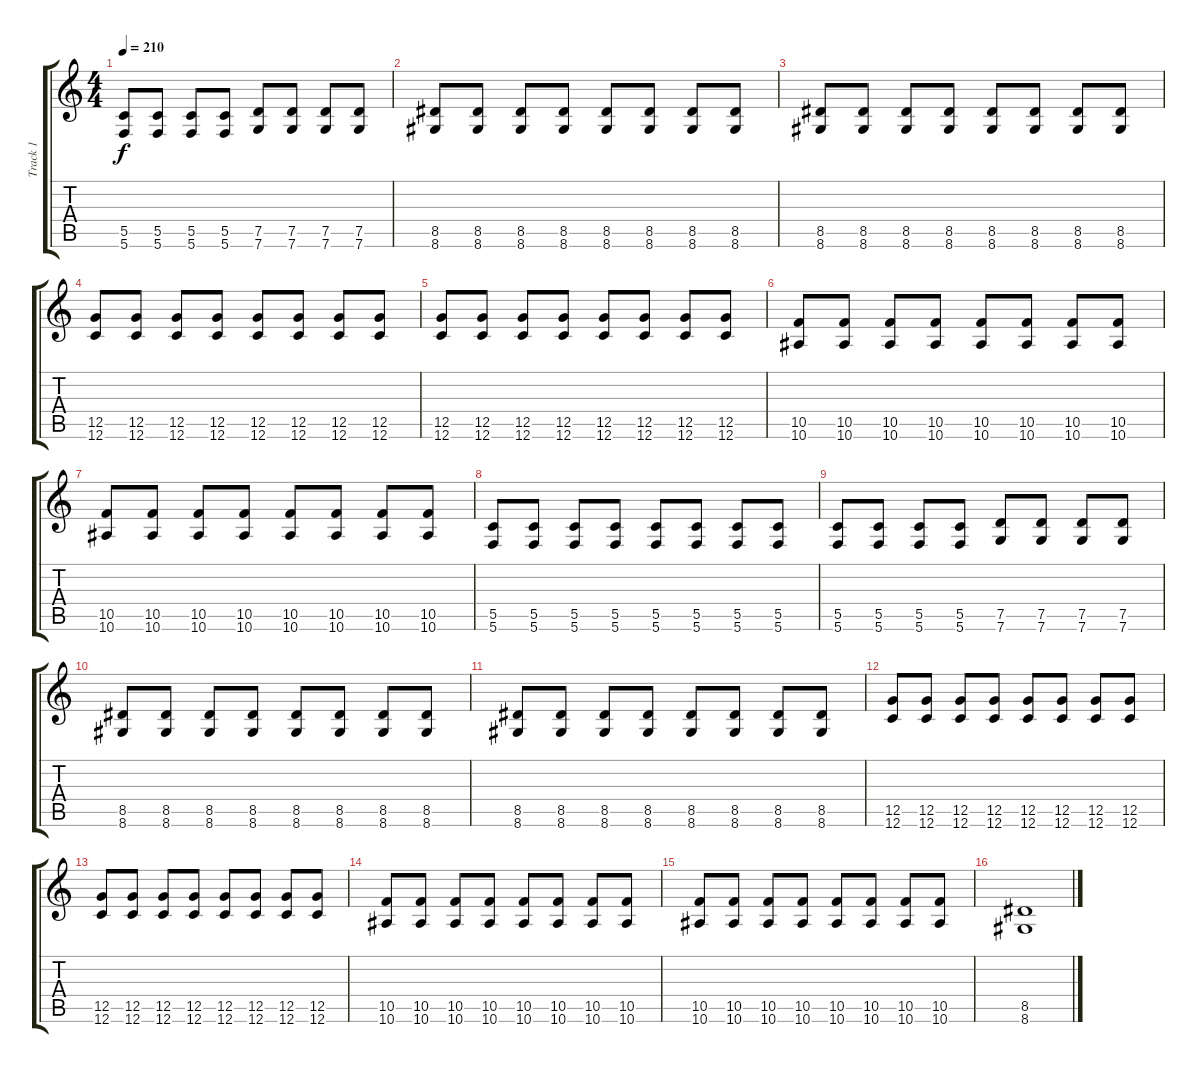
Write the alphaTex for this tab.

\track ("Track 1" "Track 1") {instrument distortionguitar}
\staff {score tabs}
\tuning (D4 A3 F3 C3 G2 C2) {hide}
\ts (4 4)
\tempo 210
\clef g2
\ks c
(5.5 5.6).8{dy f} (5.5 5.6).8 (5.5 5.6).8 (5.5 5.6).8 (7.5 7.6).8 (7.5 7.6).8 (7.5 7.6).8 (7.5 7.6).8 |
(8.5 8.6).8 (8.5 8.6).8 (8.5 8.6).8 (8.5 8.6).8 (8.5 8.6).8 (8.5 8.6).8 (8.5 8.6).8 (8.5 8.6).8 |
(8.5 8.6).8 (8.5 8.6).8 (8.5 8.6).8 (8.5 8.6).8 (8.5 8.6).8 (8.5 8.6).8 (8.5 8.6).8 (8.5 8.6).8 |
(12.5 12.6).8 (12.5 12.6).8 (12.5 12.6).8 (12.5 12.6).8 (12.5 12.6).8 (12.5 12.6).8 (12.5 12.6).8 (12.5 12.6).8 |
(12.5 12.6).8 (12.5 12.6).8 (12.5 12.6).8 (12.5 12.6).8 (12.5 12.6).8 (12.5 12.6).8 (12.5 12.6).8 (12.5 12.6).8 |
(10.5 10.6).8 (10.5 10.6).8 (10.5 10.6).8 (10.5 10.6).8 (10.5 10.6).8 (10.5 10.6).8 (10.5 10.6).8 (10.5 10.6).8 |
(10.5 10.6).8 (10.5 10.6).8 (10.5 10.6).8 (10.5 10.6).8 (10.5 10.6).8 (10.5 10.6).8 (10.5 10.6).8 (10.5 10.6).8 |
(5.5 5.6).8 (5.5 5.6).8 (5.5 5.6).8 (5.5 5.6).8 (5.5 5.6).8 (5.5 5.6).8 (5.5 5.6).8 (5.5 5.6).8 |
(5.5 5.6).8 (5.5 5.6).8 (5.5 5.6).8 (5.5 5.6).8 (7.5 7.6).8 (7.5 7.6).8 (7.5 7.6).8 (7.5 7.6).8 |
(8.5 8.6).8 (8.5 8.6).8 (8.5 8.6).8 (8.5 8.6).8 (8.5 8.6).8 (8.5 8.6).8 (8.5 8.6).8 (8.5 8.6).8 |
(8.5 8.6).8 (8.5 8.6).8 (8.5 8.6).8 (8.5 8.6).8 (8.5 8.6).8 (8.5 8.6).8 (8.5 8.6).8 (8.5 8.6).8 |
(12.5 12.6).8 (12.5 12.6).8 (12.5 12.6).8 (12.5 12.6).8 (12.5 12.6).8 (12.5 12.6).8 (12.5 12.6).8 (12.5 12.6).8 |
(12.5 12.6).8 (12.5 12.6).8 (12.5 12.6).8 (12.5 12.6).8 (12.5 12.6).8 (12.5 12.6).8 (12.5 12.6).8 (12.5 12.6).8 |
(10.5 10.6).8 (10.5 10.6).8 (10.5 10.6).8 (10.5 10.6).8 (10.5 10.6).8 (10.5 10.6).8 (10.5 10.6).8 (10.5 10.6).8 |
(10.5 10.6).8 (10.5 10.6).8 (10.5 10.6).8 (10.5 10.6).8 (10.5 10.6).8 (10.5 10.6).8 (10.5 10.6).8 (10.5 10.6).8 |
(8.5 8.6).1
